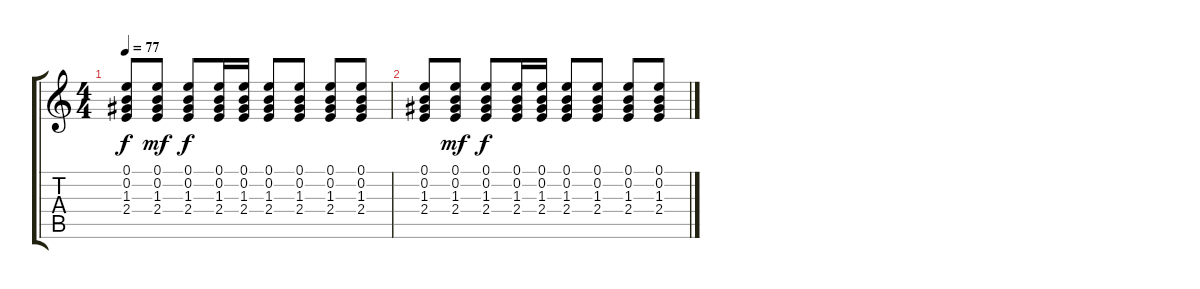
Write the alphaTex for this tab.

\track "" {instrument acousticguitarsteel}
\staff {score tabs}
\tuning (E4 B3 G3 D3 A2 E2) {hide}
\ts (4 4)
\tempo 77
\clef g2
\ks c
(0.1 0.2 1.3 2.4).8{dy f} (0.1 0.2 1.3 2.4).8{dy mf} (0.1 0.2 1.3 2.4).8{dy f} (0.1 0.2 1.3 2.4).16 (0.1 0.2 1.3 2.4).16 (0.1 0.2 1.3 2.4).8 (0.1 0.2 1.3 2.4).8 (0.1 0.2 1.3 2.4).8 (0.1 0.2 1.3 2.4).8 |
(0.1 0.2 1.3 2.4).8 (0.1 0.2 1.3 2.4).8{dy mf} (0.1 0.2 1.3 2.4).8{dy f} (0.1 0.2 1.3 2.4).16 (0.1 0.2 1.3 2.4).16 (0.1 0.2 1.3 2.4).8 (0.1 0.2 1.3 2.4).8 (0.1 0.2 1.3 2.4).8 (0.1 0.2 1.3 2.4).8
